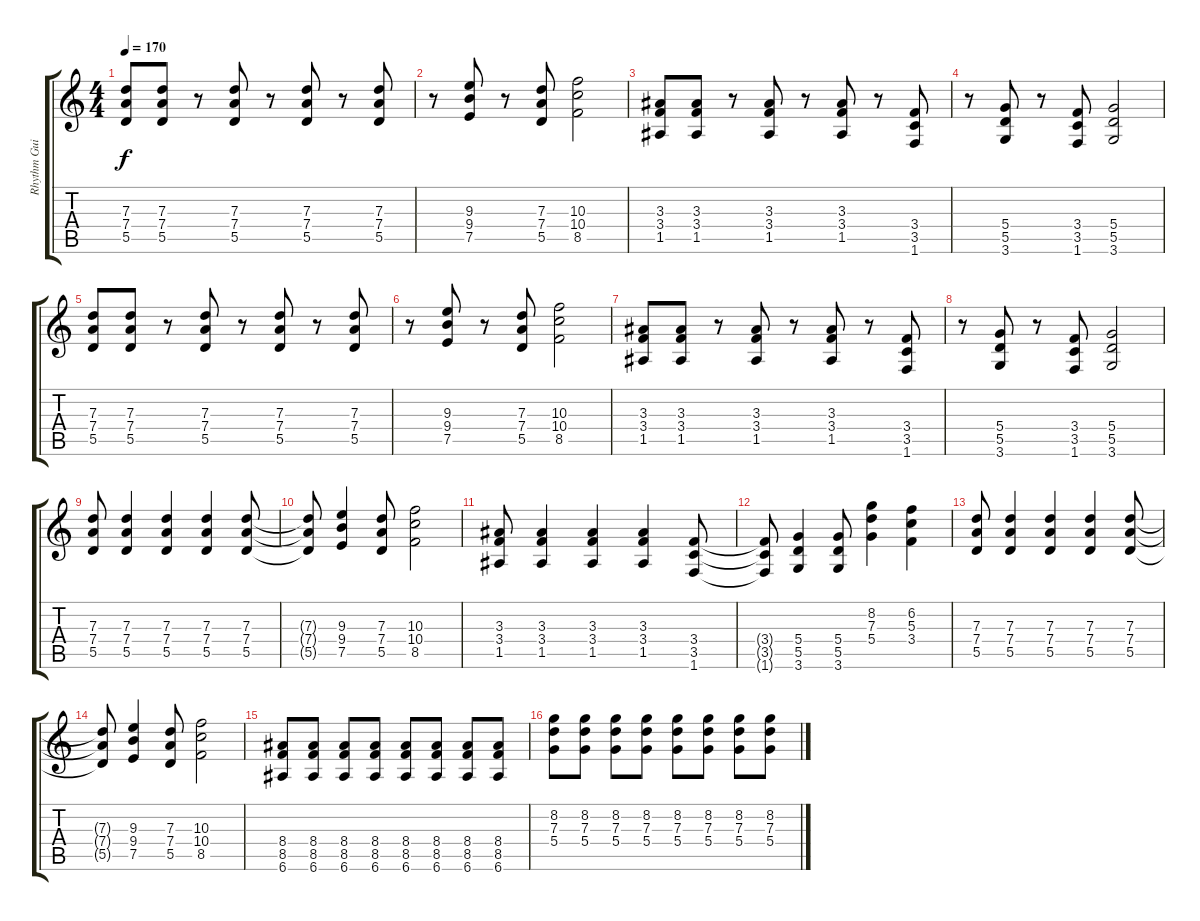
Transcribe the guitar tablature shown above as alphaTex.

\track ("Rhythm Guitar [Dexter/Noodles]" "Rhythm Gui") {instrument distortionguitar}
\staff {score tabs}
\tuning (E4 B3 G3 D3 A2 E2) {hide}
\ts (4 4)
\tempo 170
\clef g2
\ks c
(7.3 7.4 5.5).8{dy f} (7.3 7.4 5.5).8 r.8 (7.3 7.4 5.5).8 r.8 (7.3 7.4 5.5).8 r.8 (7.3 7.4 5.5).8 |
r.8 (9.3 9.4 7.5).8 r.8 (7.3 7.4 5.5).8 (10.3 10.4 8.5).2 |
(3.3 3.4 1.5).8 (3.3 3.4 1.5).8 r.8 (3.3 3.4 1.5).8 r.8 (3.3 3.4 1.5).8 r.8 (3.4 3.5 1.6).8 |
r.8 (5.4 5.5 3.6).8 r.8 (3.4 3.5 1.6).8 (5.4 5.5 3.6).2 |
(7.3 7.4 5.5).8 (7.3 7.4 5.5).8 r.8 (7.3 7.4 5.5).8 r.8 (7.3 7.4 5.5).8 r.8 (7.3 7.4 5.5).8 |
r.8 (9.3 9.4 7.5).8 r.8 (7.3 7.4 5.5).8 (10.3 10.4 8.5).2 |
(3.3 3.4 1.5).8 (3.3 3.4 1.5).8 r.8 (3.3 3.4 1.5).8 r.8 (3.3 3.4 1.5).8 r.8 (3.4 3.5 1.6).8 |
r.8 (5.4 5.5 3.6).8 r.8 (3.4 3.5 1.6).8 (5.4 5.5 3.6).2 |
(7.3 7.4 5.5).8 (7.3 7.4 5.5).4 (7.3 7.4 5.5).4 (7.3 7.4 5.5).4 (7.3 7.4 5.5).8 |
(7.3{t} 7.4{t} 5.5{t}).8 (9.3 9.4 7.5).4 (7.3 7.4 5.5).8 (10.3 10.4 8.5).2 |
(3.3 3.4 1.5).8 (3.3 3.4 1.5).4 (3.3 3.4 1.5).4 (3.3 3.4 1.5).4 (3.4 3.5 1.6).8 |
(3.4{t} 3.5{t} 1.6{t}).8 (5.4 5.5 3.6).4 (5.4 5.5 3.6).8 (8.2 7.3 5.4).4 (6.2 5.3 3.4).4 |
(7.3 7.4 5.5).8 (7.3 7.4 5.5).4 (7.3 7.4 5.5).4 (7.3 7.4 5.5).4 (7.3 7.4 5.5).8 |
(7.3{t} 7.4{t} 5.5{t}).8 (9.3 9.4 7.5).4 (7.3 7.4 5.5).8 (10.3 10.4 8.5).2 |
(8.4 8.5 6.6).8 (8.4 8.5 6.6).8 (8.4 8.5 6.6).8 (8.4 8.5 6.6).8 (8.4 8.5 6.6).8 (8.4 8.5 6.6).8 (8.4 8.5 6.6).8 (8.4 8.5 6.6).8 |
(8.2 7.3 5.4).8 (8.2 7.3 5.4).8 (8.2 7.3 5.4).8 (8.2 7.3 5.4).8 (8.2 7.3 5.4).8 (8.2 7.3 5.4).8 (8.2 7.3 5.4).8 (8.2 7.3 5.4).8
